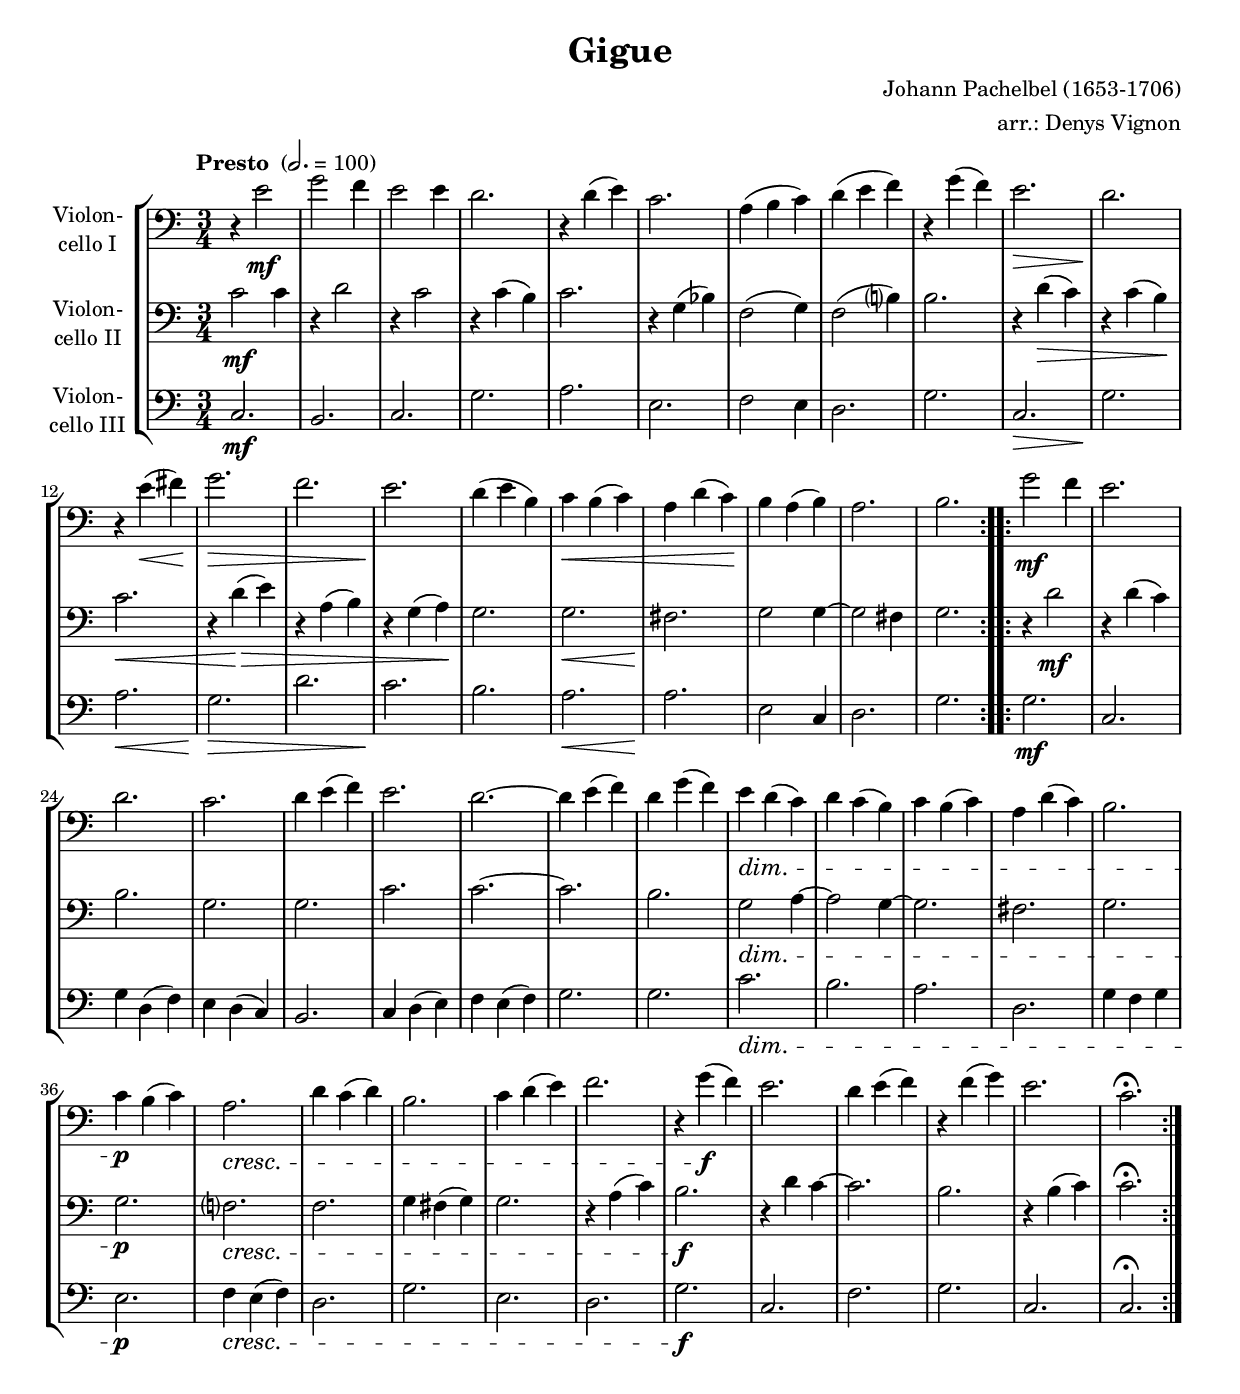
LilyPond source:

\version "2.14.2"
\include "deutsch.ly"

#(set-global-staff-size 18.75)

\header {
  title = "Gigue"
  composer = "Johann Pachelbel (1653-1706)"
  arranger = "arr.: Denys Vignon"
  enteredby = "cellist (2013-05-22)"
}

voiceconsts = {
  \key f \major
  \time 3/4
  \clef "bass"
  %\numericTimeSignature
  \compressFullBarRests
  \set tupletSpannerDuration = #(ly:make-moment 1 4)
  \tempo "Presto " 2.=100
}

%minstr = "harpsichord"
mihi = "clarinet"
%minstr = "accordion"
milo = "bassoon"

atem = \markup \bold \italic "a tempo"

va = \relative c'' {
  \voiceconsts

  \repeat volta 2 {
    r4 a2\mf
    c b4
    a2 a4
    g2.
    r4 g( a)
    f2.

    d4( e f)
    g( a b)
    r c( b)
    a2.\>
    g\!
    r4 a(\< h)\!

    c2.\>
    b
    a\!
    g4( a e)
    f\< e( f)
    d g( f)\!

    e d( e)
    d2.
    e
  }
  \repeat volta 2 {
    c'2\mf b4
    a2.
    g

    f
    g4 a( b)
    a2.
    g~
    g4 a( b)
    g c( b)

    a\dim g( f)
    g f( e)
    f e( f)
    d g( f)
    e2.
    f4\p e( f)

    d2.\cresc
    g4 f( g)
    e2.
    f4 g( a)
    b2.
    r4 c(\f b)

    a2.
    g4 a( b)
    r b( c)
    a2.
    f\fermata
  }
}

vb = \relative c' {
  \voiceconsts

  \repeat volta 2 {
    f2\mf f4
    r g2
    r4 f2
    r4 f( e)
    f2.
    r4 c( es)

    b2( c4)
    b2( e?4)
    e2.
    r4 g(\> f)
    r f( e)\!
    f2.\<\!

    r4 g(\> a)
    r d,( e)
    r c( d)\!
    c2.
    c\<
    h\!

    c2 c4~
    c2 h4
    c2.
  }
  \repeat volta 2 {
    r4 g'2\mf
    r4 g( f)
    e2.

    c
    c
    f
    f~
    f
    e

    c2\dim d4~
    d2 c4~
    c2.
    h
    c
    c\p

    b?\cresc
    b
    c4 h( c)
    c2.
    r4 d( f)
    e2.\f

    r4 g f~
    f2.
    e
    r4 e( f)
    f2.\fermata
  }
}

vc = \relative c {
  \voiceconsts

  \repeat volta 2 {
    f2.\mf
    e
    f
    c'
    d
    a

    b2 a4
    g2.
    c
    f,\>
    c'\!
    d\<\!

    c\>
    g'
    f\!
    e
    d\<
    d\!

    a2 f4
    g2.
    c
  }
  \repeat volta 2 {
    c\mf
    f,
    c'4 g( b)

    a g( f)
    e2.
    f4 g( a)
    b a( b)
    c2.
    c

    f\dim
    e
    d
    g,
    c4 b c
    a2.\p

    b4\cresc a( b)
    g2.
    c
    a
    g
    c\f

    f,
    b
    c
    f,
    f\fermata
  }
}


music = \new StaffGroup <<
      \new Staff {
	\set Staff.midiInstrument = \mihi
	\set Staff.instrumentName = \markup \center-column { "Violon-" "cello I" }
	\transpose f c { \va }
      }

      \new Staff {
	\set Staff.midiInstrument = \milo
	\set Staff.instrumentName = \markup \center-column { "Violon-" "cello II" }
	\transpose f c { \vb }
      }

      \new Staff {
	\set Staff.midiInstrument = \milo
	\set Staff.instrumentName = \markup \center-column { "Violon-" "cello III" }
	\transpose f c { \vc }
      }
>>

\book {
  \score {
    \music
    \layout {}
  }

  \score {
    \unfoldRepeats \music

    \midi {
      \context {
        \Score
      }
    }
  }
}
